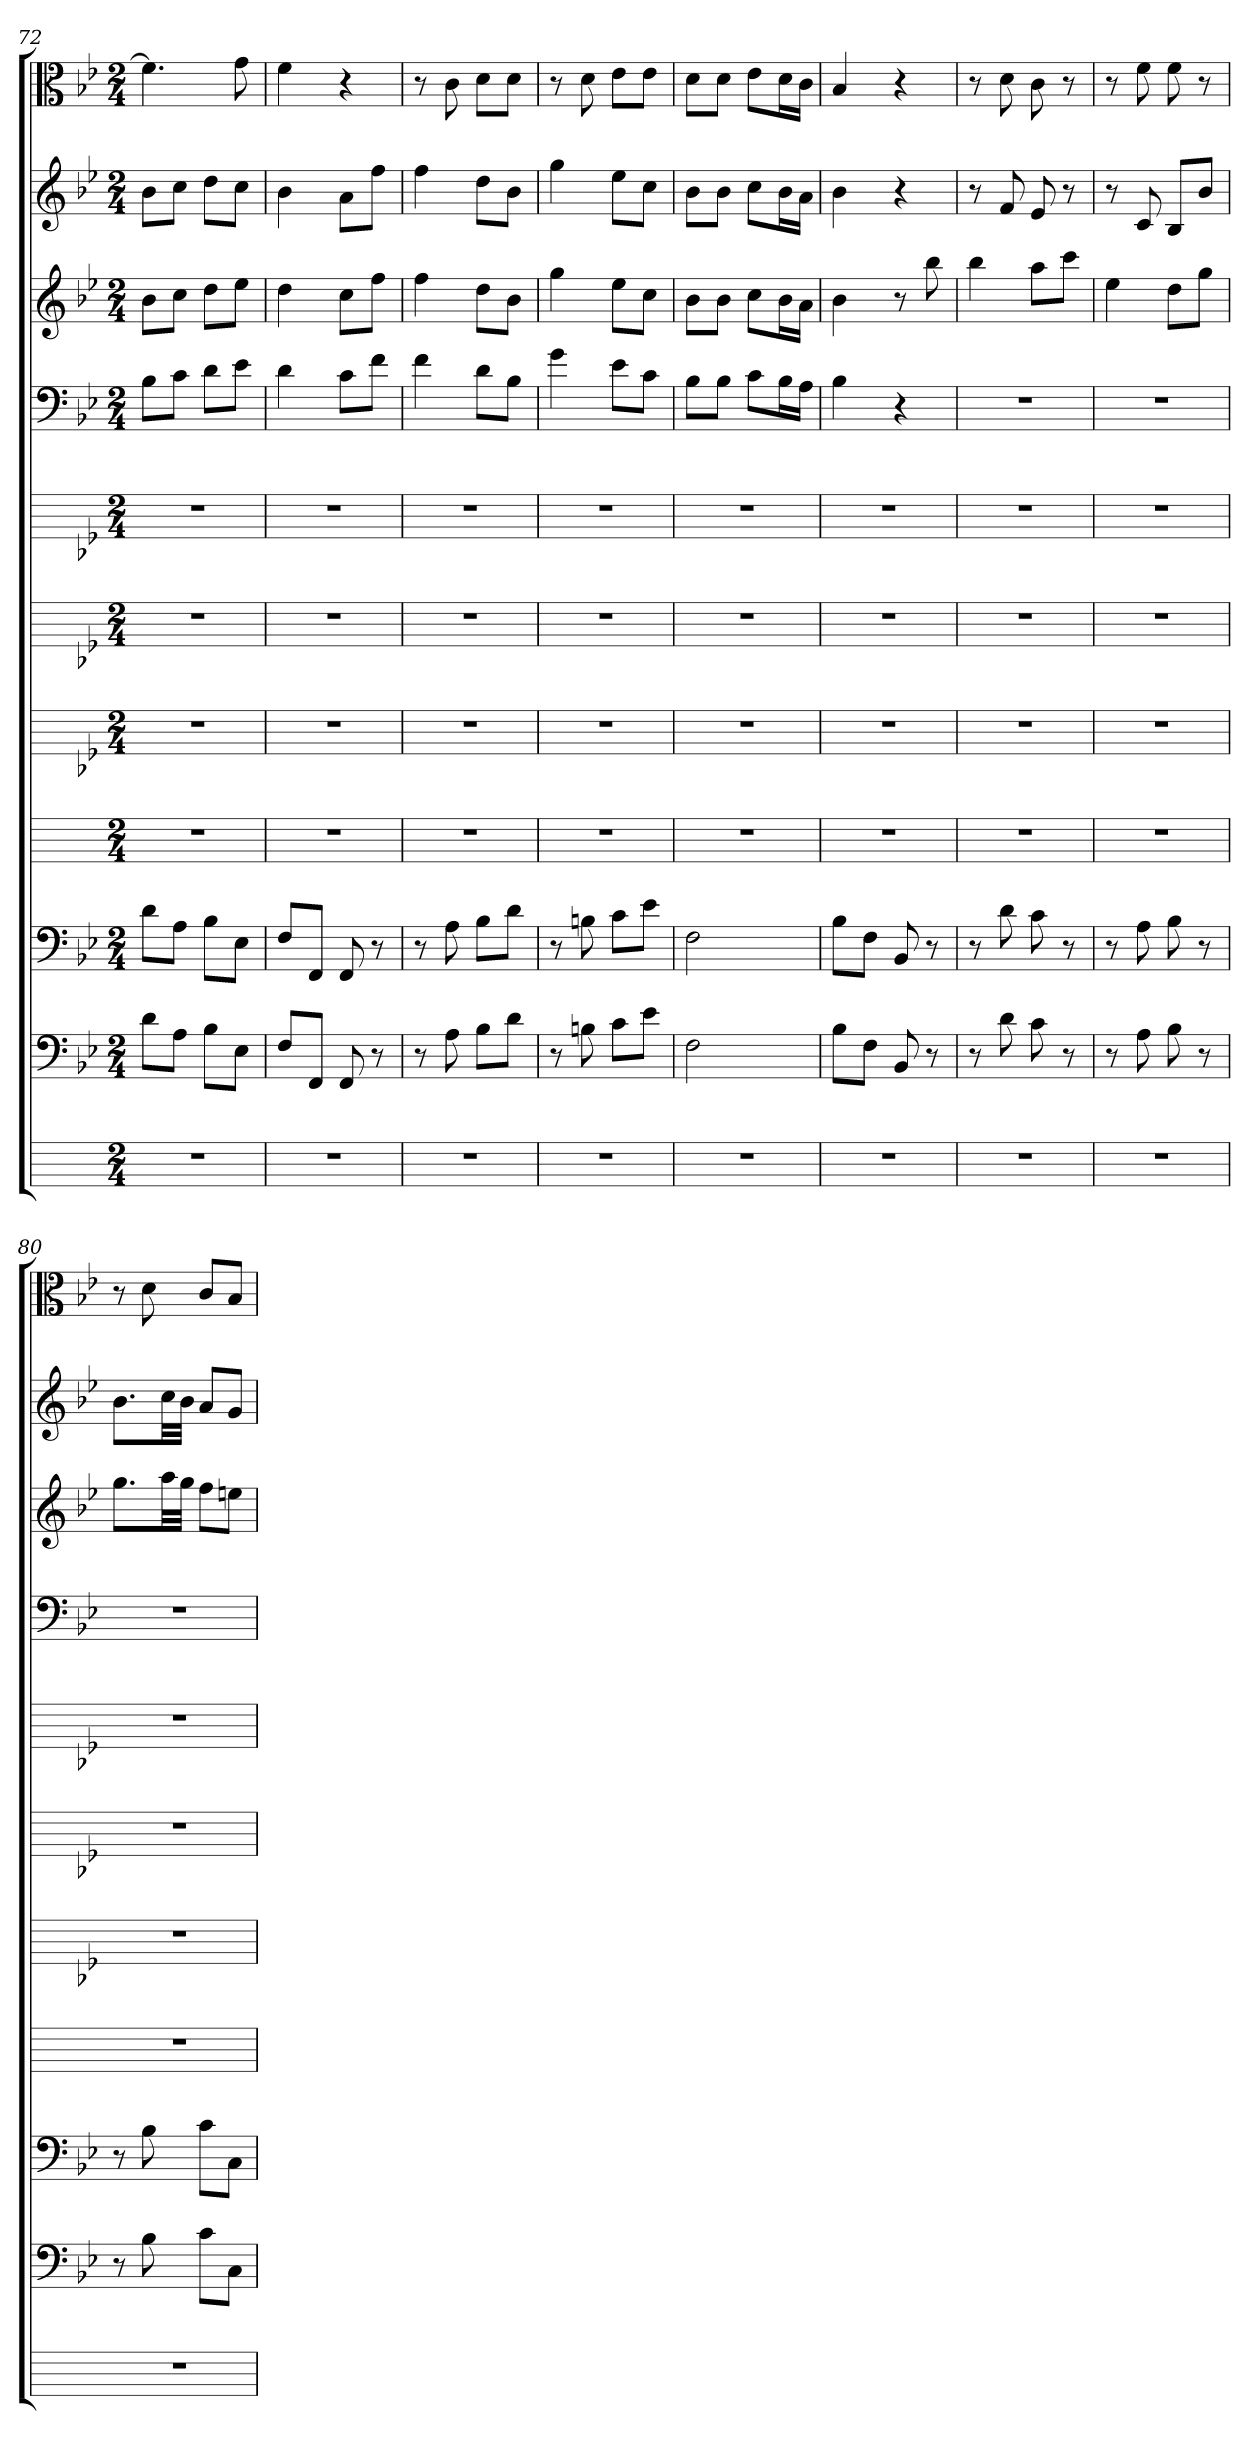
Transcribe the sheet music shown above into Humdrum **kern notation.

**kern	**kern	**kern	**kern	**kern	**kern	**kern	**kern	**kern	**kern	**kern
*part11	*part10	*part9	*part8	*part7	*part6	*part5	*part4	*part3	*part2	*part1
*staff11	*staff10	*staff9	*staff8	*staff7	*staff6	*staff5	*staff4	*staff3	*staff2	*staff1
*	*clefF4	*clefF4	*	*	*	*	*clefF4	*	*	*clefC3
*k[]	*k[b-e-]	*k[b-e-]	*k[]	*k[b-e-]	*k[b-e-]	*k[b-e-]	*k[b-e-]	*k[b-e-]	*k[b-e-]	*k[b-e-]
*M2/4	*M2/4	*M2/4	*M2/4	*M2/4	*M2/4	*M2/4	*M2/4	*M2/4	*M2/4	*M2/4
=72	=72	=72	=72	=72	=72	=72	=72	=72	=72	=72
2r	8d\L	8d\L	2r	2r	2r	2r	8B-\L	8b-L	8b-L	4.f]
.	8A\J	8A\J	.	.	.	.	8c\J	8ccJ	8ccJ	.
.	8B-\L	8B-\L	.	.	.	.	8d\L	8ddL	8ddL	.
.	8E-\J	8E-\J	.	.	.	.	8e-\J	8ee-J	8ccJ	8g
=73	=73	=73	=73	=73	=73	=73	=73	=73	=73	=73
2r	8F/L	8F/L	2r	2r	2r	2r	4d	4dd	4b-	4f
.	8FF/J	8FF/J	.	.	.	.	.	.	.	.
.	8FF	8FF	.	.	.	.	8c\L	8ccL	8aL	4r
.	8r	8r	.	.	.	.	8f\J	8ffJ	8ffJ	.
=74	=74	=74	=74	=74	=74	=74	=74	=74	=74	=74
2r	8r	8r	2r	2r	2r	2r	4f	4ff	4ff	8r
.	8A	8A	.	.	.	.	.	.	.	8c
.	8B-\L	8B-\L	.	.	.	.	8d\L	8ddL	8ddL	8d\L
.	8d\J	8d\J	.	.	.	.	8B-\J	8b-J	8b-J	8d\J
=75	=75	=75	=75	=75	=75	=75	=75	=75	=75	=75
2r	8r	8r	2r	2r	2r	2r	4g	4gg	4gg	8r
.	8Bn	8Bn	.	.	.	.	.	.	.	8d
.	8c\L	8c\L	.	.	.	.	8e-\L	8ee-L	8ee-L	8e-\L
.	8e-\J	8e-\J	.	.	.	.	8c\J	8ccJ	8ccJ	8e-\J
=76	=76	=76	=76	=76	=76	=76	=76	=76	=76	=76
2r	2F	2F	2r	2r	2r	2r	8B-\L	8b-L	8b-L	8d\L
.	.	.	.	.	.	.	8B-\J	8b-J	8b-J	8d\J
.	.	.	.	.	.	.	8c\L	8ccL	8ccL	8e-\L
.	.	.	.	.	.	.	16B-\L	16b-L	16b-L	16d\L
.	.	.	.	.	.	.	16A\JJ	16aJJ	16aJJ	16c\JJ
=77	=77	=77	=77	=77	=77	=77	=77	=77	=77	=77
2r	8B-\L	8B-\L	2r	2r	2r	2r	4B-	4b-	4b-	4B-
.	8F\J	8F\J	.	.	.	.	.	.	.	.
.	8BB-	8BB-	.	.	.	.	4r	8r	4r	4r
.	8r	8r	.	.	.	.	.	8bb-	.	.
=78	=78	=78	=78	=78	=78	=78	=78	=78	=78	=78
2r	8r	8r	2r	2r	2r	2r	2r	4bb-	8r	8r
.	8d	8d	.	.	.	.	.	.	8f	8d
.	8c	8c	.	.	.	.	.	8aaL	8e-	8c
.	8r	8r	.	.	.	.	.	8cccJ	8r	8r
=79	=79	=79	=79	=79	=79	=79	=79	=79	=79	=79
2r	8r	8r	2r	2r	2r	2r	2r	4ee-	8r	8r
.	8A	8A	.	.	.	.	.	.	8c	8f
.	8B-	8B-	.	.	.	.	.	8ddL	8B-L	8f
.	8r	8r	.	.	.	.	.	8ggJ	8b-J	8r
=80	=80	=80	=80	=80	=80	=80	=80	=80	=80	=80
2r	8r	8r	2r	2r	2r	2r	2r	8.ggL	8.b-L	8r
.	8B-	8B-	.	.	.	.	.	.	.	8d
.	.	.	.	.	.	.	.	32aaLL	32ccLL	.
.	.	.	.	.	.	.	.	32ggJJJ	32b-JJJ	.
.	8c\L	8c\L	.	.	.	.	.	8ffL	8aL	8c/L
.	8C\J	8C\J	.	.	.	.	.	8eenJ	8gJ	8B-/J
=	=	=	=	=	=	=	=	=	=	=
*-	*-	*-	*-	*-	*-	*-	*-	*-	*-	*-
